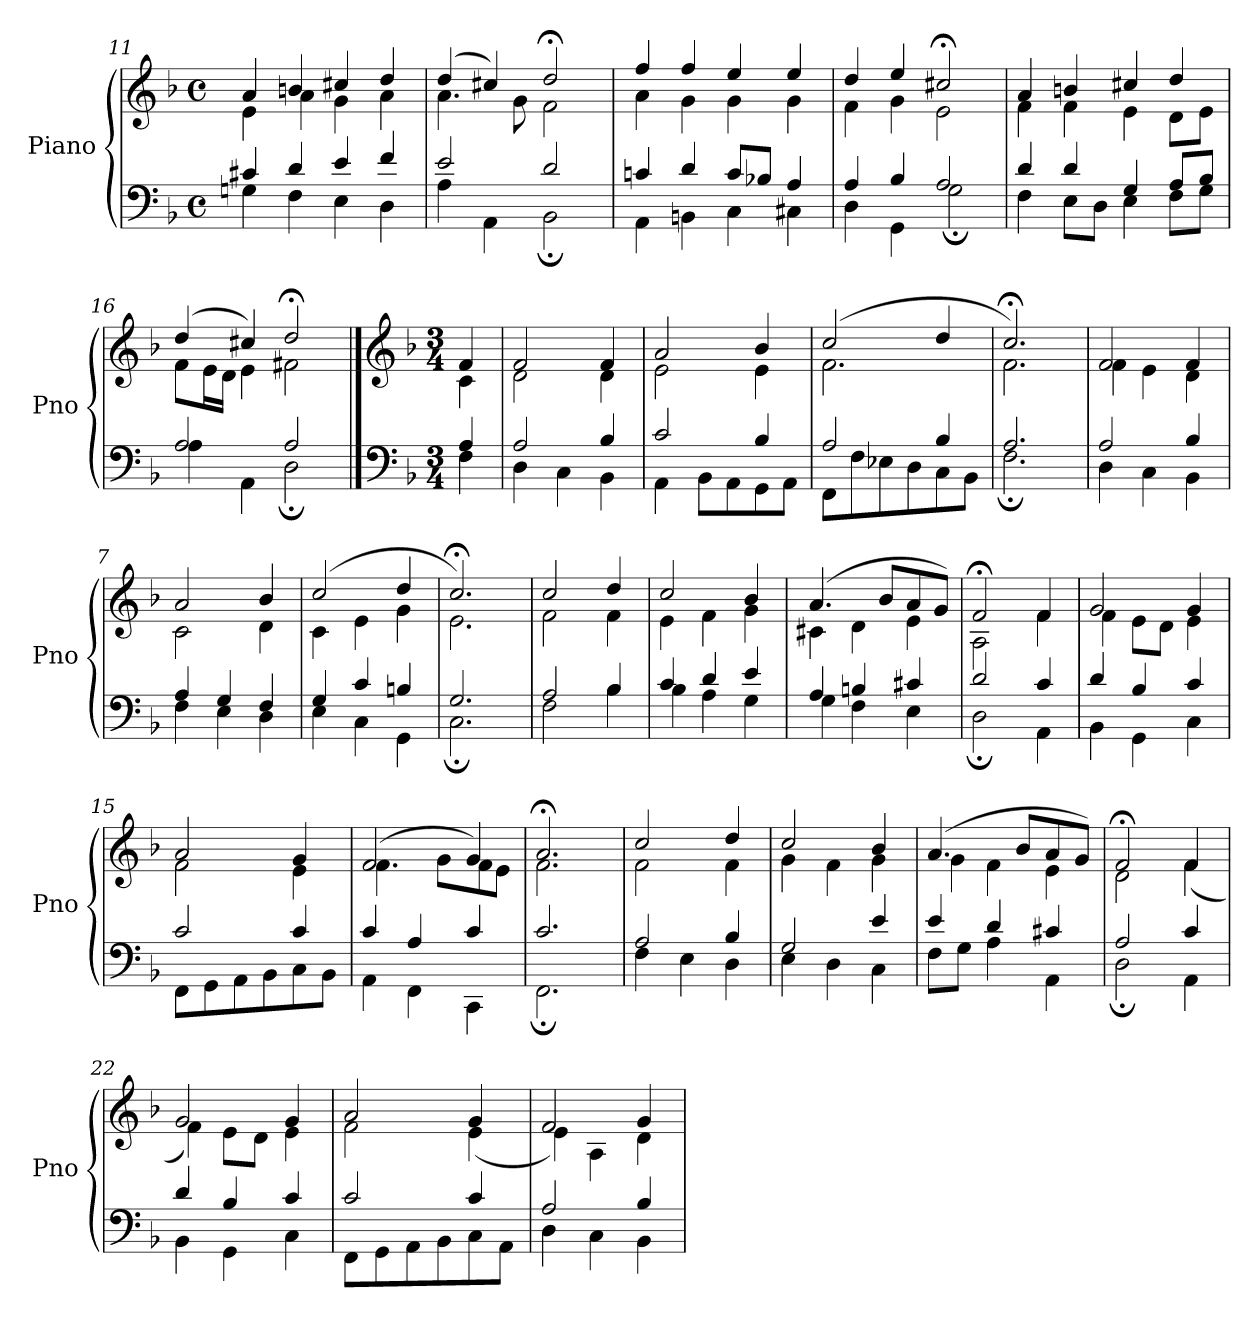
**kern	**kern
*part1	*part1
*staff2	*staff1
*I"Piano	*
*I'Pno	*
*clefF4	*clefG2
*k[b-]	*k[b-]
*M4/4	*M4/4
*met(c)	*met(c)
=11	=11
*^	*^
4c#X/	4Gn\	4a/	4e\
4d/	4F\	4bn/	4a\
4e/	4E\	4cc#X/	4g\
4f/	4D\	4dd/	4a\
=12	=12	=12	=12
2e/	4A\	(>4dd/	4.a\
.	4AA\	4cc#X/)	.
.	.	.	8g\
2d/	2BB-;\	2dd;</	2f\
=13	=13	=13	=13
4cn/	4AA\	4ff/	4a\
4d/	4BBn\	4ff/	4g\
8c/L	4C\	4ee/	4g\
8B-X/J	.	.	.
4A/	4C#X\	4ee/	4g\
=14	=14	=14	=14
4A/	4D\	4dd/	4f\
4B-/	4GG\	4ee/	4g\
2A/	2G;\	2cc#X;</	2e\
=15	=15	=15	=15
4d/	4F\	4a/	4f\
4d/	8E\L	4bn/	4f\
.	8D\J	.	.
4G/	4E\	4cc#X/	4e\
8A/L	8F\L	4dd/	8d\L
8B-/J	8G\J	.	8e\J
=16	=16	=16	=16
2A/	4A\	(>4dd/	8f\L
.	.	.	16e\L
.	.	.	16d\JJ
.	4AA\	4cc#X/)	4e\
2A/	2D;\	2dd;</	2f#X\
==1	==1	==1	==1
*clefF4	*	*clefG2	*
*k[b-]	*	*k[b-]	*
*M3/4	*	*M3/4	*
4A/	4F\	4f/	4c\
=2	=2	=2	=2
2A/	4D\	2f/	2d\
.	4C\	.	.
4B-/	4BB-\	4f/	4d\
=3	=3	=3	=3
2c/	4AA\	2a/	2e\
.	8BB-\L	.	.
.	8AA\	.	.
4B-/	8GG\	4b-/	4e\
.	8AA\J	.	.
=4	=4	=4	=4
2A/	8FF\L	(>2cc/	2.f\
.	8F\	.	.
.	8E-X\	.	.
.	8D\	.	.
4B-/	8C\	4dd/	.
.	8BB-\J	.	.
=5	=5	=5	=5
2.A/	2.F;\	2.cc;</)	2.f\
=6	=6	=6	=6
2A/	4D\	2f/	4f\
.	4C\	.	4e\
4B-/	4BB-\	4f/	4d\
=7	=7	=7	=7
4A/	4F\	2a/	2c\
4G/	4E\	.	.
4F/	4D\	4b-/	4d\
=8	=8	=8	=8
4G/	4E\	(>2cc/	4c\
4c/	4C\	.	4e\
4Bn/	4GG\	4dd/	4g\
=9	=9	=9	=9
2.G/	2.C;\	2.cc;</)	2.e\
=10	=10	=10	=10
2A/	2F\	2cc/	2f\
4B-/	4B-\	4dd/	4f\
=11	=11	=11	=11
4c/	4B-\	2cc/	4e\
4d/	4A\	.	4f\
4e/	4G\	4b-/	4g\
=12	=12	=12	=12
4A/	4G\	(>4.a/	4c#X\
4Bn/	4F\	.	4d\
.	.	8b-/L	.
4c#X/	4E\	8a/	4e\
.	.	8g/J)	.
=13	=13	=13	=13
2d/	2D;\	2f;</	2A\
4c/	4AA\	4f/	4f\
=14	=14	=14	=14
4d/	4BB-\	2g/	4f\
4B-/	4GG\	.	8e\L
.	.	.	8d\J
4c/	4C\	4g/	4e\
=15	=15	=15	=15
2c/	8FF\L	2a/	2f\
.	8GG\	.	.
.	8AA\	.	.
.	8BB-\	.	.
4c/	8C\	4g/	4e\
.	8BB-\J	.	.
=16	=16	=16	=16
4c/	4AA\	(>2f/	4.f\
4A/	4FF\	.	.
.	.	.	8g\L
4c/	4CC\	4g/)	8f\
.	.	.	8e\J
=17	=17	=17	=17
2.c/	2.FF;\	2.a;</	2.f\
=18	=18	=18	=18
2A/	4F\	2cc/	2f\
.	4E\	.	.
4B-/	4D\	4dd/	4f\
=19	=19	=19	=19
2G/	4E\	2cc/	4g\
.	4D\	.	4f\
4e/	4C\	4b-/	4g\
=20	=20	=20	=20
4e/	8F\L	(>4.a/	4g\
.	8G\J	.	.
4d/	4A\	.	4f\
.	.	8b-/L	.
4c#X/	4AA\	8a/	4e\
.	.	8g/J)	.
=21	=21	=21	=21
2A/	2D;\	2f;</	2d\
4c/	4AA\	4f/	(<4f\
=22	=22	=22	=22
4d/	4BB-\	2g/	4f\)
4B-/	4GG\	.	8e\L
.	.	.	8d\J
4c/	4C\	4g/	4e\
=23	=23	=23	=23
2c/	8FF\L	2a/	2f\
.	8GG\	.	.
.	8AA\	.	.
.	8BB-\	.	.
4c/	8C\	4g/	(<4e\
.	8AA\J	.	.
=24	=24	=24	=24
2A/	4D\	2f/	4e\)
.	4C\	.	4A\
4B-/	4BB-\	4g/	4d\
*v	*v	*	*
*	*v	*v
=	=
*-	*-
